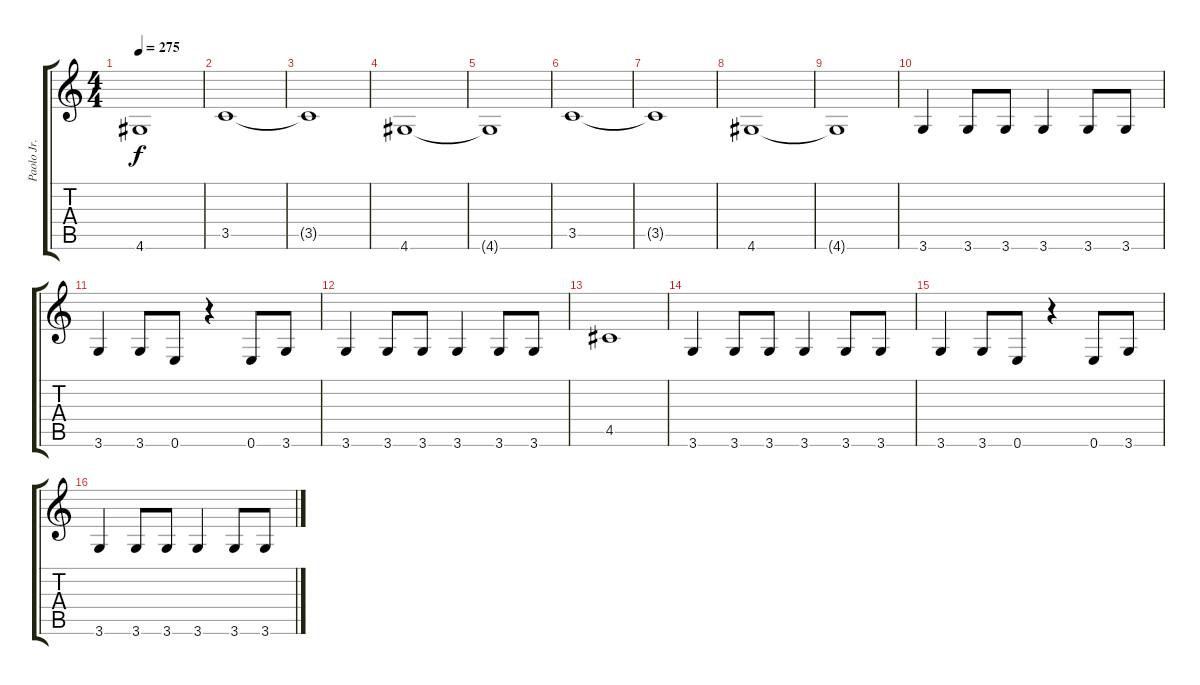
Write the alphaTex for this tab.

\track ("Paolo Jr." "Paolo Jr.") {instrument electricbassfinger}
\staff {score tabs}
\tuning (E4 B3 G3 D3 A2 E2) {hide}
\ts (4 4)
\tempo 275
\clef g2
\ks c
4.6{t}.1{dy f} |
3.5.1 |
3.5{t}.1 |
4.6.1 |
4.6{t}.1 |
3.5.1 |
3.5{t}.1 |
4.6.1 |
4.6{t}.1 |
3.6.4 3.6.8 3.6.8 3.6.4 3.6.8 3.6.8 |
3.6.4 3.6.8 0.6.8 r.4 0.6.8 3.6.8 |
3.6.4 3.6.8 3.6.8 3.6.4 3.6.8 3.6.8 |
4.5.1 |
3.6.4 3.6.8 3.6.8 3.6.4 3.6.8 3.6.8 |
3.6.4 3.6.8 0.6.8 r.4 0.6.8 3.6.8 |
3.6.4 3.6.8 3.6.8 3.6.4 3.6.8 3.6.8
